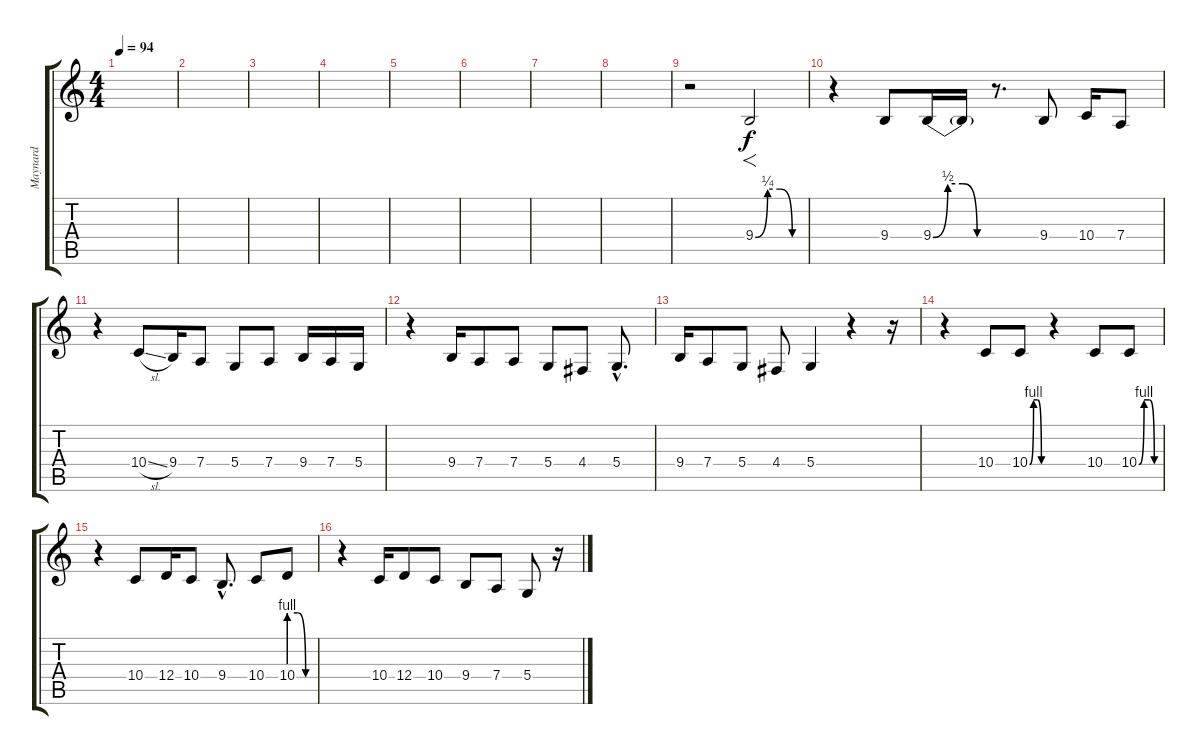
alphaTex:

\track ("Maynard" "Maynard") {instrument clarinet}
\staff {score tabs}
\tuning (E4 B3 G3 D3 A2 D2) {hide}
\ts (4 4)
\tempo 94
\clef g2
\ks c
|
|
|
|
|
|
|
|
r.2 9.4{be (custom 0 0 15 1 30 1 45 0 60 0)}.2{f} |
r.4 9.4.8 9.4{be (custom 0 0 15 2 30 2 45 0 60 0)}.16 9.4{t}.16 r.8{d} 9.4.8 10.4.16 7.4.8 |
r.4 10.4{sl}.8 9.4.16 7.4.8 5.4.8 7.4.8 9.4.16 7.4.16 5.4.16 |
r.4 9.4.16 7.4.8 7.4.8 5.4.8 4.4.8 5.4{hac}.8{d} |
9.4.16 7.4.8 5.4.8 4.4.8 5.4.4 r.4 r.16 |
r.4 10.4.8 10.4{be (custom 0 0 15 4 30 4 45 0 60 0)}.8 r.4 10.4.8 10.4{be (custom 0 0 15 4 30 4 45 0 60 0)}.8 |
r.4 10.4.8 12.4.16 10.4.8 9.4{hac}.8{d} 10.4.8 10.4{be (custom 0 4 20 4 40 0 60 0)}.8 |
r.4 10.4.16 12.4.8 10.4.8 9.4.8 7.4.8 5.4.8 r.16
